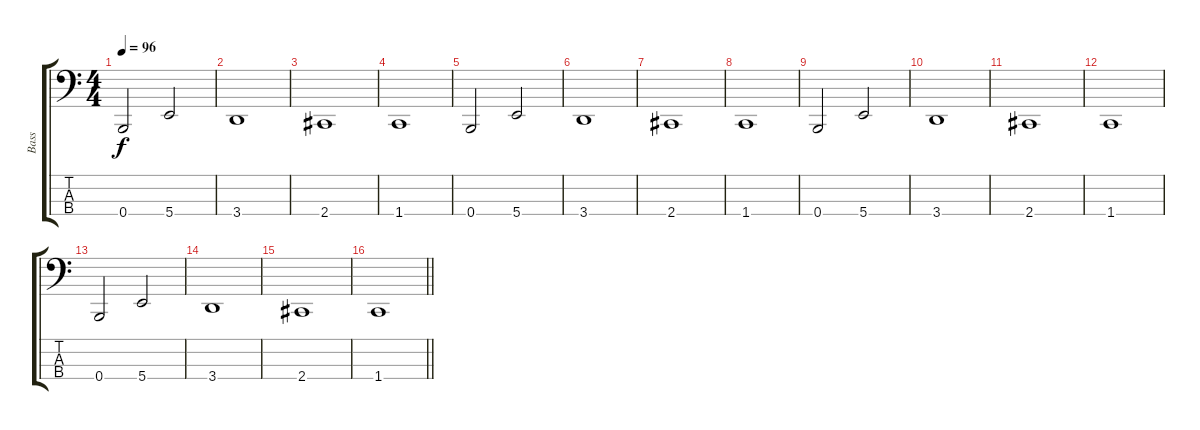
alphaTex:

\track ("Bass" "Bass") {instrument electricbasspick}
\staff {score tabs}
\tuning (E2 B1 Gb1 B0) {hide}
\ts (4 4)
\tempo 96
\clef f4
\ks c
0.4.2{dy f} 5.4.2 |
3.4.1 |
2.4.1 |
1.4.1 |
0.4.2 5.4.2 |
3.4.1 |
2.4.1 |
1.4.1 |
0.4.2 5.4.2 |
3.4.1 |
2.4.1 |
1.4.1 |
0.4.2 5.4.2 |
3.4.1 |
2.4.1 |
\barLineRight lightlight
1.4.1
